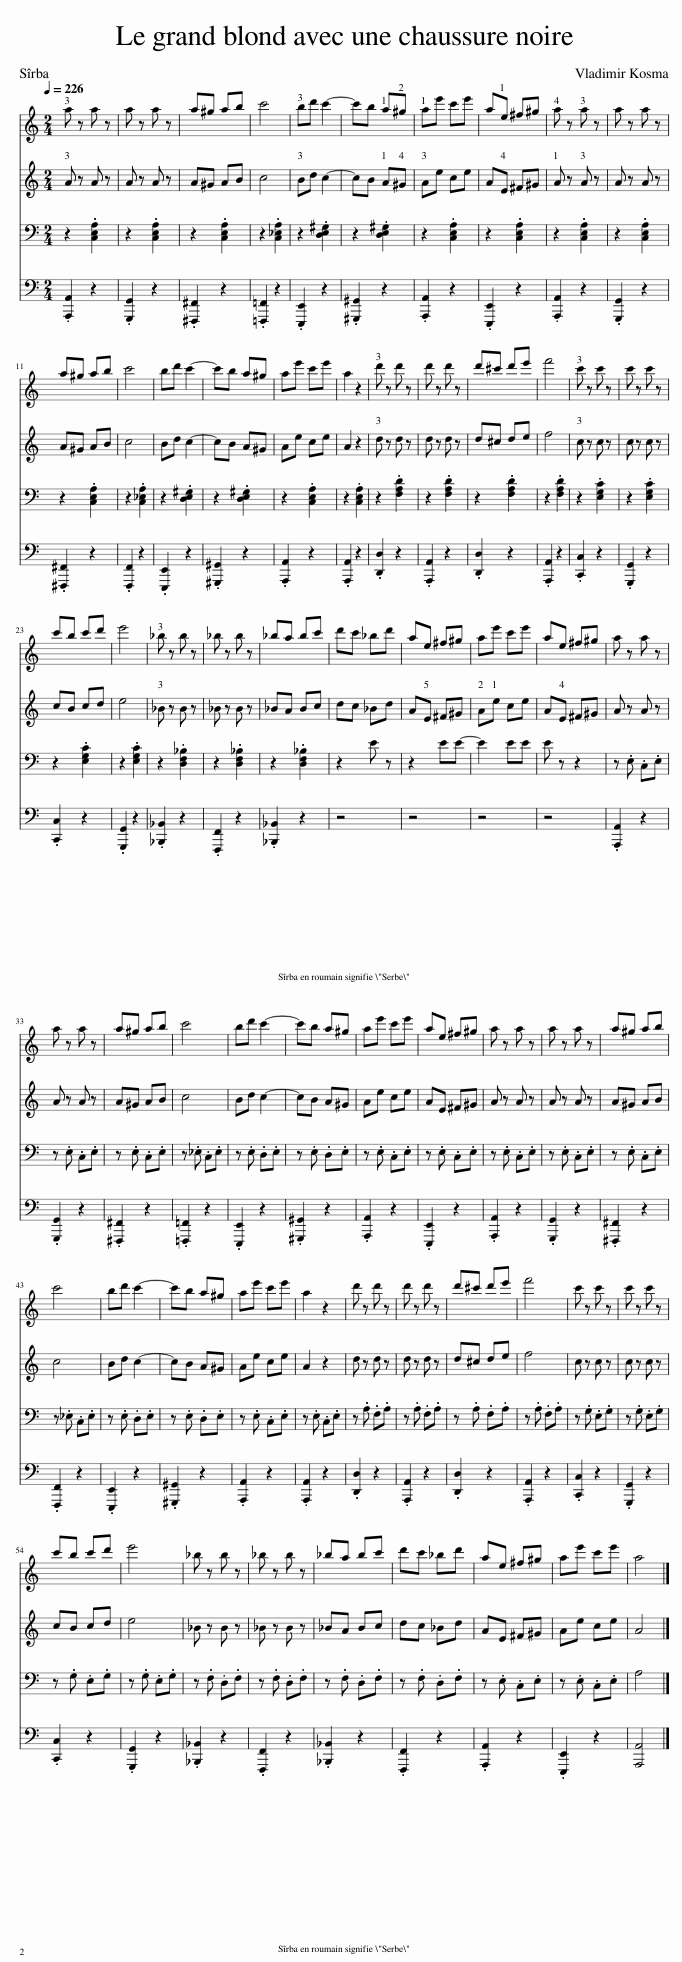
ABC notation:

X:1
%%score 1 2 3 4
L:1/8
Q:1/4=226
M:2/4
I:linebreak $
K:C
V:1 treble
V:2 treble
V:3 bass
V:4 bass
V:1
 a z a z | a z a z | a^g ab | c'4 | bd' c'2- | %5
 c'b a^g | ae' c'e' | ae ^f^g | a z a z | a z a z |$ %10
 a^g ab | c'4 | bd' c'2- | c'b a^g | ae' c'e' | %15
 a2 z2 | d' z d' z | d' z d' z | d'^c' d'e' | f'4 | %20
 c' z c' z | c' z c' z |$ c'b c'd' | e'4 | _b z b z | %25
 _b z b z | _ba bc' | d'c' _bd' | ae ^f^g | ae' c'e' | %30
 ae ^f^g | a z a z |$ a z a z | a^g ab | c'4 | %35
 bd' c'2- | c'b a^g | ae' c'e' | ae ^f^g | a z a z | %40
 a z a z | a^g ab |$ c'4 | bd' c'2- | c'b a^g | %45
 ae' c'e' | a2 z2 | d' z d' z | d' z d' z | d'^c' d'e' | %50
 f'4 | c' z c' z | c' z c' z |$ c'b c'd' | e'4 | %55
 _b z b z | _b z b z | _ba bc' | d'c' _bd' | ae ^f^g | %60
 ae' c'e' | a4 |] %62
V:2
 A z A z | A z A z | A^G AB | c4 | Bd c2- | %5
 cB A^G | Ae ce | AE ^F^G | A z A z | A z A z |$ %10
 A^G AB | c4 | Bd c2- | cB A^G | Ae ce | %15
 A2 z2 | d z d z | d z d z | d^c de | f4 | %20
 c z c z | c z c z |$ cB cd | e4 | _B z B z | %25
 _B z B z | _BA Bc | dc _Bd | AE ^F^G | Ae ce | %30
 AE ^F^G | A z A z |$ A z A z | A^G AB | c4 | %35
 Bd c2- | cB A^G | Ae ce | AE ^F^G | A z A z | %40
 A z A z | A^G AB |$ c4 | Bd c2- | cB A^G | %45
 Ae ce | A2 z2 | d z d z | d z d z | d^c de | %50
 f4 | c z c z | c z c z |$ cB cd | e4 | %55
 _B z B z | _B z B z | _BA Bc | dc _Bd | AE ^F^G | %60
 Ae ce | A4 |] %62
V:3
 z2 .[C,E,A,]2 | z2 .[C,E,A,]2 | z2 .[C,E,A,]2 | z2 .[C,_E,A,]2 | z2 .[D,E,^G,]2 | %5
 z2 .[D,E,^G,]2 | z2 .[C,E,A,]2 | z2 .[C,E,A,]2 | z2 .[C,E,A,]2 | z2 .[C,E,A,]2 |$ %10
 z2 .[C,E,A,]2 | z2 .[C,_E,A,]2 | z2 .[D,E,^G,]2 | z2 .[D,E,^G,]2 | z2 .[C,E,A,]2 | %15
 z2 .[C,E,A,]2 | z2 .[F,A,D]2 | z2 .[F,A,D]2 | z2 .[F,A,D]2 | z2 .[F,A,D]2 | %20
 z2 .[E,G,C]2 | z2 .[E,G,C]2 |$ z2 .[E,G,C]2 | z2 .[E,G,C]2 | z2 .[D,F,_B,]2 | %25
 z2 .[D,F,_B,]2 | z2 .[D,F,_B,]2 | z2 E z | z2 EE- | E2 EE | %30
 E z z2 | z .E, .C,.E, |$ z .E, .C,.E, | z .E, .C,.E, | z ._E, .C,.E, | %35
 z .E, .D,.E, | z .E, .D,.E, | z .E, .C,.E, | z .E, .C,.E, | z .E, .C,.E, | %40
 z .E, .C,.E, | z .E, .C,.E, |$ z ._E, .C,.E, | z .E, .D,.E, | z .E, .D,.E, | %45
 z .E, .C,.E, | z .E, .C,.E, | z .A, .F,.A, | z .A, .F,.A, | z .A, .F,.A, | %50
 z .A, .F,.A, | z .G, .E,.G, | z .G, .E,.G, |$ z .G, .E,.G, | z .G, .E,.G, | %55
 z .F, .D,.F, | z .F, .D,.F, | z .F, .D,.F, | z .F, .D,.F, | z .E, .C,.E, | %60
 z .E, .C,.E, | A,4 |] %62
V:4
 .[A,,,A,,]2 z2 | .[G,,,G,,]2 z2 | .[^F,,,^F,,]2 z2 | .[=F,,,=F,,]2 z2 | .[E,,,E,,]2 z2 | %5
 .[^G,,,^G,,]2 z2 | .[A,,,A,,]2 z2 | .[E,,,E,,]2 z2 | .[A,,,A,,]2 z2 | .[G,,,G,,]2 z2 |$ %10
 .[^F,,,^F,,]2 z2 | .[F,,,F,,]2 z2 | .[E,,,E,,]2 z2 | .[^G,,,^G,,]2 z2 | .[A,,,A,,]2 z2 | %15
 .[A,,,A,,]2 z2 | .[D,,D,]2 z2 | .[A,,,A,,]2 z2 | .[D,,D,]2 z2 | .[A,,,A,,]2 z2 | %20
 .[C,,C,]2 z2 | .[G,,,G,,]2 z2 |$ .[C,,C,]2 z2 | .[G,,,G,,]2 z2 | .[_B,,,_B,,]2 z2 | %25
 .[F,,,F,,]2 z2 | .[_B,,,_B,,]2 z2 | z4 | z4 | z4 | %30
 z4 | .[A,,,A,,]2 z2 |$ .[G,,,G,,]2 z2 | .[^F,,,^F,,]2 z2 | .[=F,,,=F,,]2 z2 | %35
 .[E,,,E,,]2 z2 | .[^G,,,^G,,]2 z2 | .[A,,,A,,]2 z2 | .[E,,,E,,]2 z2 | .[A,,,A,,]2 z2 | %40
 .[G,,,G,,]2 z2 | .[^F,,,^F,,]2 z2 |$ .[F,,,F,,]2 z2 | .[E,,,E,,]2 z2 | .[^G,,,^G,,]2 z2 | %45
 .[A,,,A,,]2 z2 | .[A,,,A,,]2 z2 | .[D,,D,]2 z2 | .[A,,,A,,]2 z2 | .[D,,D,]2 z2 | %50
 .[A,,,A,,]2 z2 | .[C,,C,]2 z2 | .[G,,,G,,]2 z2 |$ .[C,,C,]2 z2 | .[G,,,G,,]2 z2 | %55
 .[_B,,,_B,,]2 z2 | .[F,,,F,,]2 z2 | .[_B,,,_B,,]2 z2 | .[F,,,F,,]2 z2 | .[A,,,A,,]2 z2 | %60
 .[E,,,E,,]2 z2 | [A,,,A,,]4 |] %62
